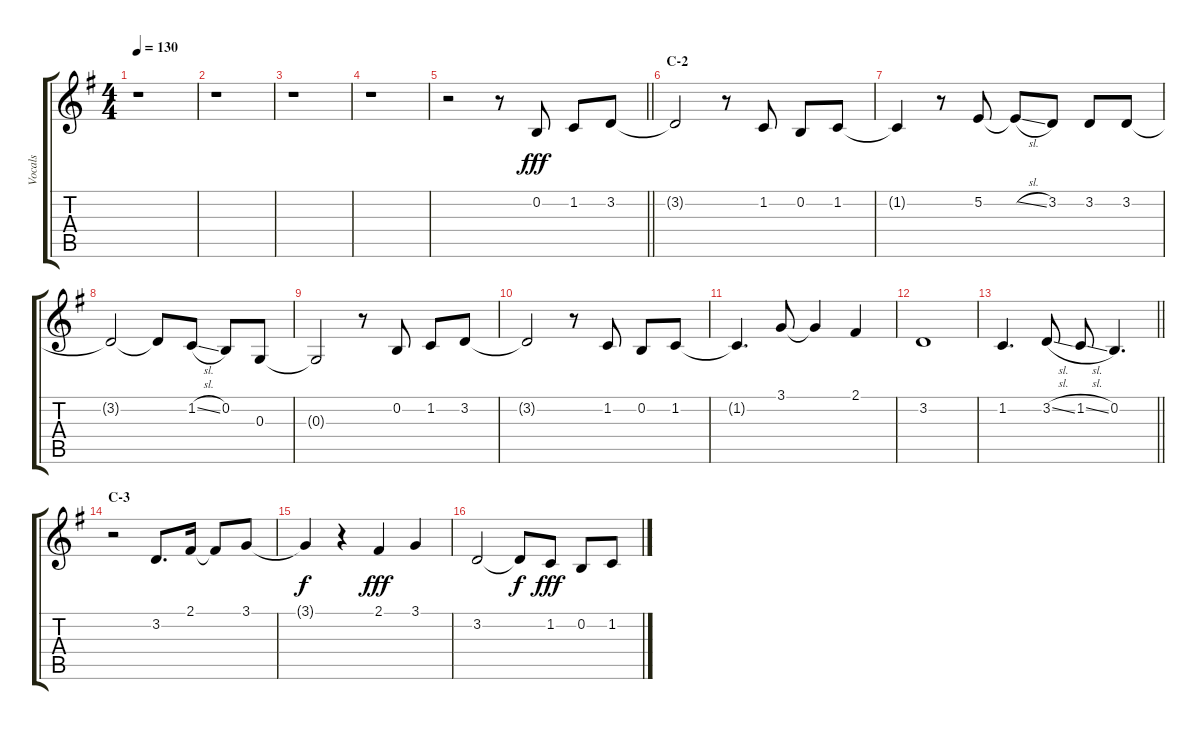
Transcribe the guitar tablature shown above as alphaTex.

\track ("Vocals" "Vocals") {instrument voiceoohs}
\staff {score tabs}
\tuning (E4 B3 G3 D3 A2 E2) {hide}
\ts (4 4)
\tempo 130
\clef g2
\ks g
r.1{dy fff} |
r.1 |
r.1 |
r.1 |
\barLineRight lightlight
r.2 r.8 0.2.8 1.2.8 3.2.8 |
\section ("" "C-2")
3.2{t}.2 r.8 1.2.8 0.2.8 1.2.8 |
1.2{t}.4 r.8 5.2.8 5.2{sl t}.8 3.2.8 3.2.8 3.2.8 |
3.2{t}.2 3.2{t}.8 1.2{sl}.8 0.2.8 0.3.8 |
0.3{t}.2 r.8 0.2.8 1.2.8 3.2.8 |
3.2{t}.2 r.8 1.2.8 0.2.8 1.2.8 |
1.2{t}.4{d} 3.1.8 3.1{t}.4 2.1.4 |
3.2.1 |
\barLineRight lightlight
1.2.4{d} 3.2{sl}.8 1.2{sl}.8 0.2.4{d} |
\section ("" "C-3")
r.2 3.2.8{d} 2.1.16 2.1{t}.8 3.1.8 |
3.1{t}.4{dy f} r.4 2.1.4{dy fff} 3.1.4 |
3.2.2 3.2{t}.8{dy f} 1.2.8{dy fff} 0.2.8 1.2.8
